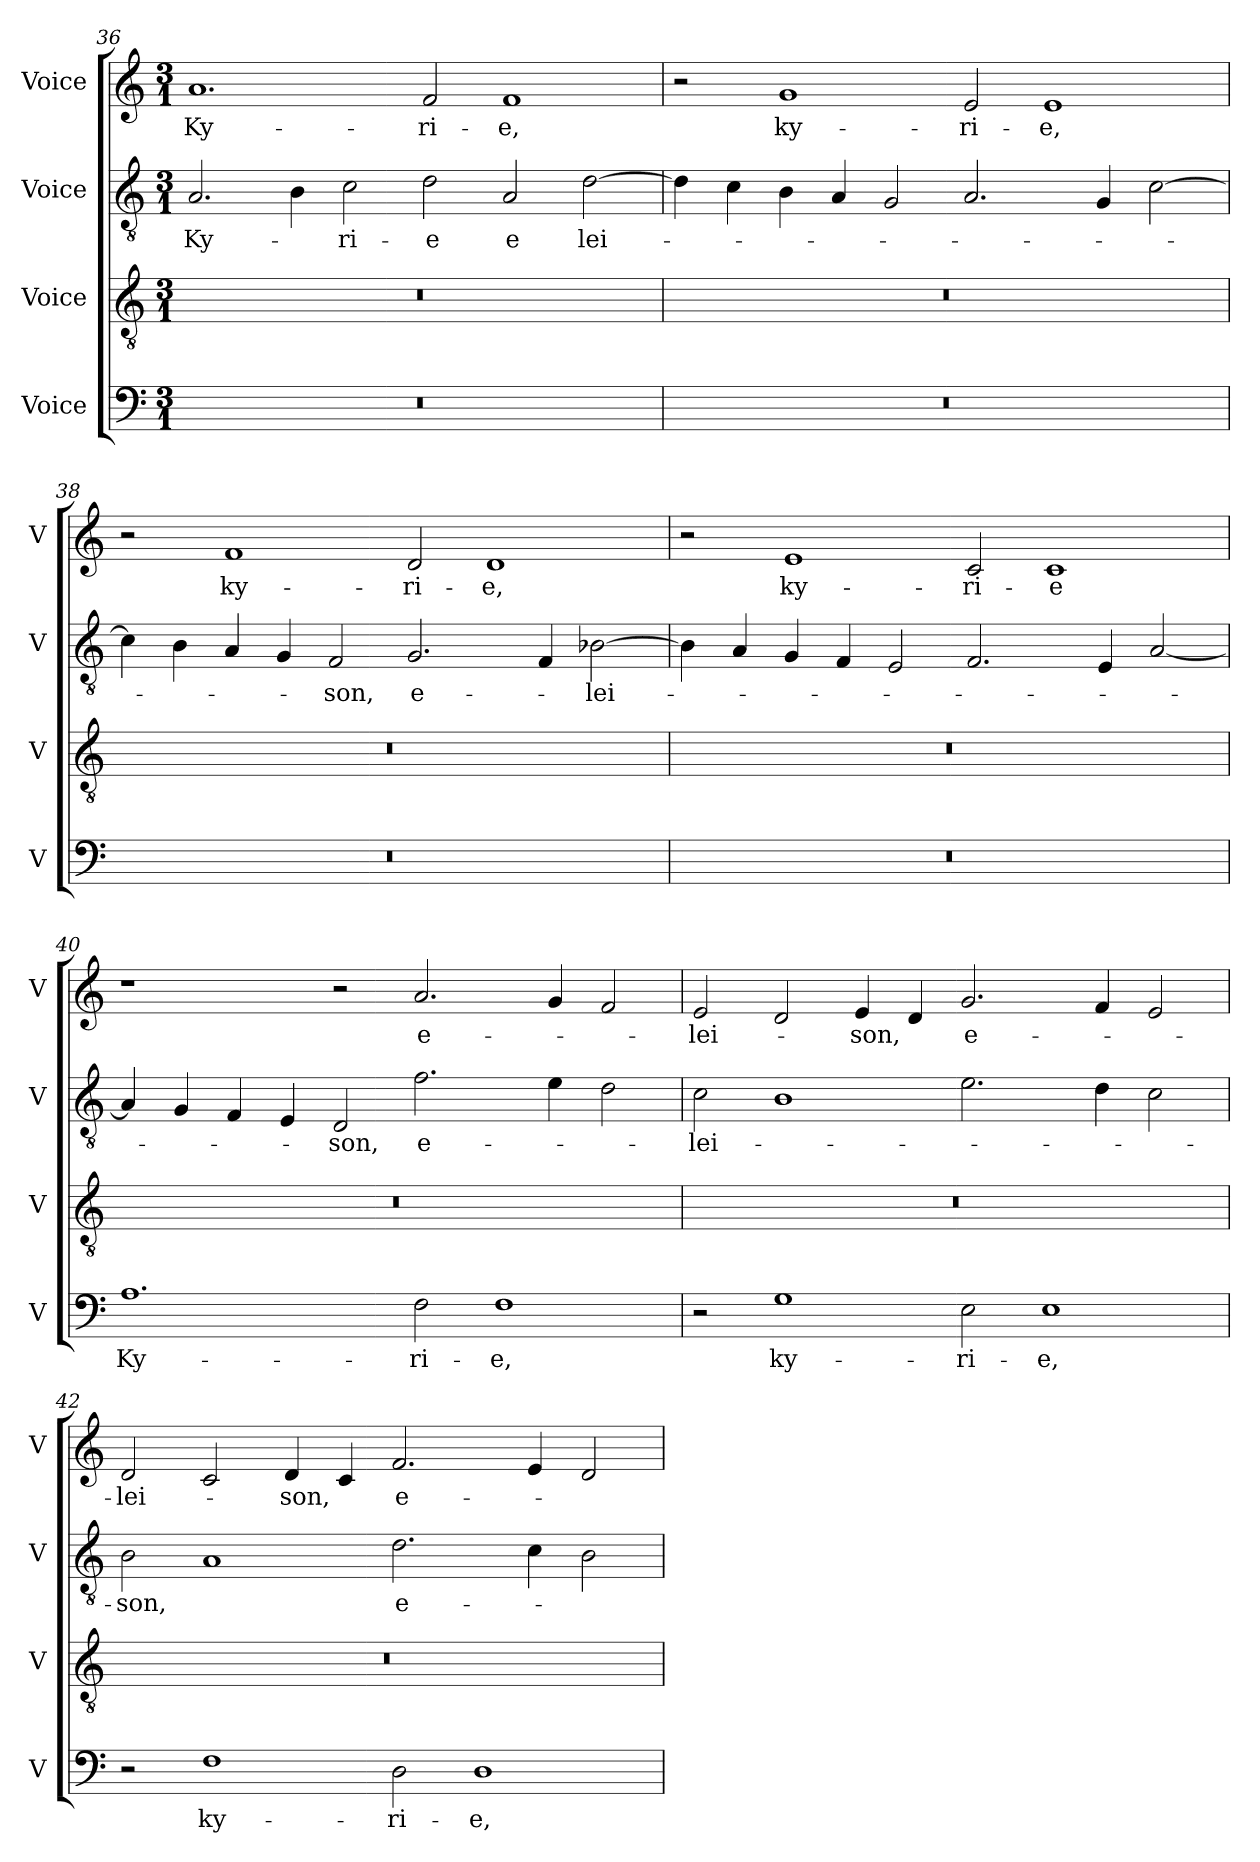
**kern	**text	**kern	**kern	**text	**kern	**text
*part4	*part4	*part3	*part2	*part2	*part1	*part1
*staff4	*staff4	*staff3	*staff2	*staff2	*staff1	*staff1
*I"Voice	*	*I"Voice	*I"Voice	*	*I"Voice	*
*I'V	*	*I'V	*I'V	*	*I'V	*
*clefF4	*	*clefGv2	*clefGv2	*	*clefG2	*
*k[]	*	*k[]	*k[]	*	*k[]	*
*M3/1	*	*M3/1	*M3/1	*	*M3/1	*
=36	=36	=36	=36	=36	=36	=36
!	!	!	!	!LO:LY:b	!	!LO:LY:b
0.r	.	0.r	2.A/	Ky-	1.a	Ky-
.	.	.	4B\	.	.	.
!	!	!	!	!LO:LY:b	!	!
.	.	.	2c\	-ri-	.	.
!	!	!	!	!LO:LY:b	!	!LO:LY:b
.	.	.	2d\	-e	2f/	-ri-
!	!	!	!	!LO:LY:b	!	!LO:LY:b
.	.	.	2A/	e	1f	-e,
!	!	!	!	!LO:LY:b	!	!
.	.	.	[2d\	lei-	.	.
!!LO:LB:g=z
=37	=37	=37	=37	=37	=37	=37
0.r	.	0.r	4d\]	.	2r	.
.	.	.	4c\	.	.	.
!	!	!	!	!	!	!LO:LY:b
.	.	.	4B\	.	1g	ky-
.	.	.	4A/	.	.	.
.	.	.	2G/	.	.	.
!	!	!	!	!	!	!LO:LY:b
.	.	.	2.A/	.	2e/	-ri-
!	!	!	!	!	!	!LO:LY:b
.	.	.	.	.	1e	-e,
.	.	.	4G/	.	.	.
.	.	.	[2c\	.	.	.
=38	=38	=38	=38	=38	=38	=38
0.r	.	0.r	4c\]	.	2r	.
.	.	.	4B\	.	.	.
!	!	!	!	!	!	!LO:LY:b
.	.	.	4A/	.	1f	ky-
.	.	.	4G/	.	.	.
!	!	!	!	!LO:LY:b	!	!
.	.	.	2F/	-son,	.	.
!	!	!	!	!LO:LY:b	!	!LO:LY:b
.	.	.	2.G/	e-	2d/	-ri-
!	!	!	!	!	!	!LO:LY:b
.	.	.	.	.	1d	-e,
.	.	.	4F/	.	.	.
!	!	!	!	!LO:LY:b	!	!
.	.	.	[2B-X\	-lei-	.	.
!!LO:PB:g=z
=39	=39	=39	=39	=39	=39	=39
0.r	.	0.r	4B-\]	.	2r	.
.	.	.	4A/	.	.	.
!	!	!	!	!	!	!LO:LY:b
.	.	.	4G/	.	1e	ky-
.	.	.	4F/	.	.	.
.	.	.	2E/	.	.	.
!	!	!	!	!	!	!LO:LY:b
.	.	.	2.F/	.	2c/	-ri-
!	!	!	!	!	!	!LO:LY:b
.	.	.	.	.	1c	-e
.	.	.	4E/	.	.	.
.	.	.	[2A/	.	.	.
=40	=40	=40	=40	=40	=40	=40
!	!LO:LY:b	!	!	!	!	!
1.A	Ky-	0.r	4A/]	.	1r	.
.	.	.	4G/	.	.	.
.	.	.	4F/	.	.	.
.	.	.	4E/	.	.	.
!	!	!	!	!LO:LY:b	!	!
.	.	.	2D/	-son,	2r	.
!	!LO:LY:b	!	!	!LO:LY:b	!	!LO:LY:b
2F\	-ri-	.	2.f\	e-	2.a/	e-
!	!LO:LY:b	!	!	!	!	!
1F	-e,	.	.	.	.	.
.	.	.	4e\	.	4g/	.
.	.	.	2d\	.	2f/	.
!!LO:LB:g=z
=41	=41	=41	=41	=41	=41	=41
!	!	!	!	!LO:LY:b	!	!LO:LY:b
2r	.	0.r	2c\	-lei-	2e/	-lei-
!	!LO:LY:b	!	!	!	!	!
1G	ky-	.	1B	.	2d/	.
!	!	!	!	!	!	!LO:LY:b
.	.	.	.	.	4e/	-son,
.	.	.	.	.	4d/	.
!	!LO:LY:b	!	!	!	!	!LO:LY:b
2E\	-ri-	.	2.e\	.	2.g/	e-
!	!LO:LY:b	!	!	!	!	!
1E	-e,	.	.	.	.	.
.	.	.	4d\	.	4f/	.
.	.	.	2c\	.	2e/	.
=42	=42	=42	=42	=42	=42	=42
!	!	!	!	!LO:LY:b	!	!LO:LY:b
2r	.	0.r	2B\	-son,	2d/	-lei-
!	!LO:LY:b	!	!	!	!	!
1F	ky-	.	1A	.	2c/	.
!	!	!	!	!	!	!LO:LY:b
.	.	.	.	.	4d/	-son,
.	.	.	.	.	4c/	.
!	!LO:LY:b	!	!	!LO:LY:b	!	!LO:LY:b
2D\	-ri-	.	2.d\	e-	2.f/	e-
!	!LO:LY:b	!	!	!	!	!
1D	-e,	.	.	.	.	.
.	.	.	4c\	.	4e/	.
.	.	.	2B\	.	2d/	.
=	=	=	=	=	=	=
*-	*-	*-	*-	*-	*-	*-
